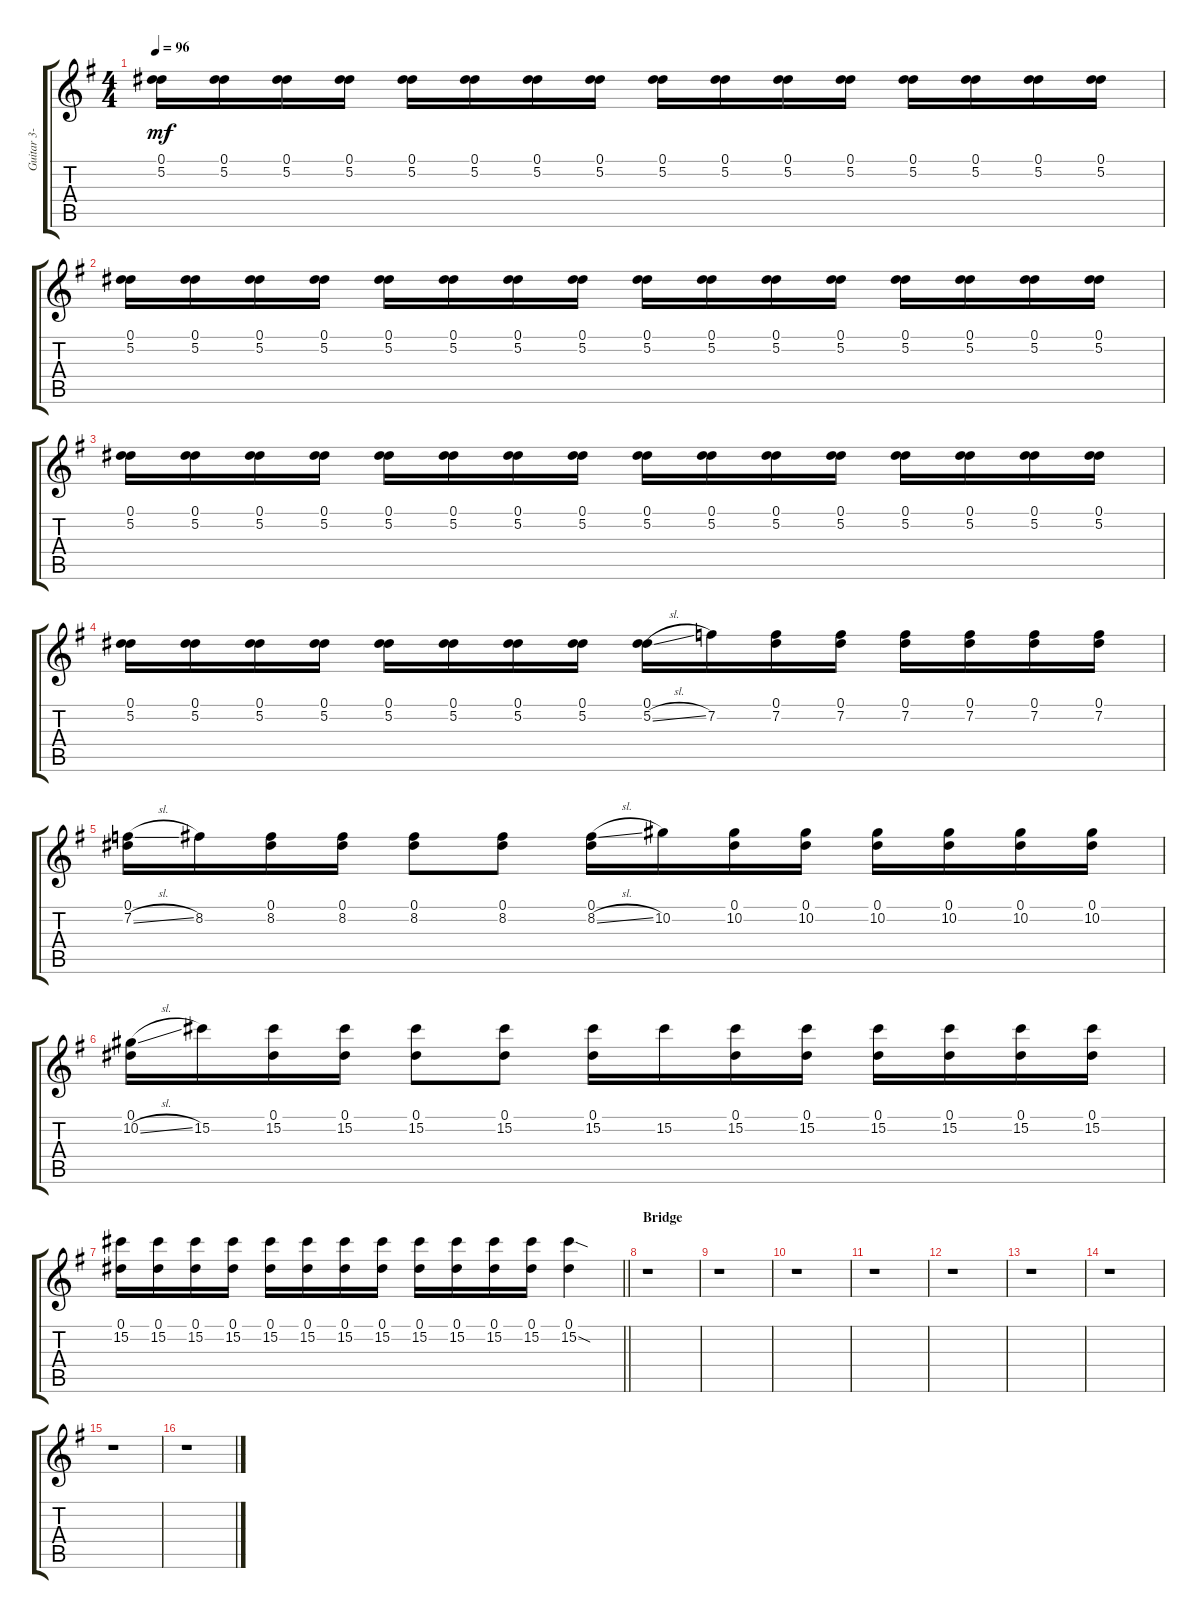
\track ("Guitar 3- Distortion" "Guitar 3- ") {instrument distortionguitar}
\staff {score tabs}
\tuning (Eb4 Bb3 Gb3 Db3 Ab2 Db2) {hide}
\ts (4 4)
\tempo 96
\clef g2
\ks g
(0.1 5.2).16{dy mf} (0.1 5.2).16 (0.1 5.2).16 (0.1 5.2).16 (0.1 5.2).16 (0.1 5.2).16 (0.1 5.2).16 (0.1 5.2).16 (0.1 5.2).16 (0.1 5.2).16 (0.1 5.2).16 (0.1 5.2).16 (0.1 5.2).16 (0.1 5.2).16 (0.1 5.2).16 (0.1 5.2).16 |
(0.1 5.2).16 (0.1 5.2).16 (0.1 5.2).16 (0.1 5.2).16 (0.1 5.2).16 (0.1 5.2).16 (0.1 5.2).16 (0.1 5.2).16 (0.1 5.2).16 (0.1 5.2).16 (0.1 5.2).16 (0.1 5.2).16 (0.1 5.2).16 (0.1 5.2).16 (0.1 5.2).16 (0.1 5.2).16 |
(0.1 5.2).16 (0.1 5.2).16 (0.1 5.2).16 (0.1 5.2).16 (0.1 5.2).16 (0.1 5.2).16 (0.1 5.2).16 (0.1 5.2).16 (0.1 5.2).16 (0.1 5.2).16 (0.1 5.2).16 (0.1 5.2).16 (0.1 5.2).16 (0.1 5.2).16 (0.1 5.2).16 (0.1 5.2).16 |
(0.1 5.2).16 (0.1 5.2).16 (0.1 5.2).16 (0.1 5.2).16 (0.1 5.2).16 (0.1 5.2).16 (0.1 5.2).16 (0.1 5.2).16 (0.1 5.2{sl}).16 7.2.16 (0.1 7.2).16 (0.1 7.2).16 (0.1 7.2).16 (0.1 7.2).16 (0.1 7.2).16 (0.1 7.2).16 |
(0.1 7.2{sl}).16 8.2.16 (0.1 8.2).16 (0.1 8.2).16 (0.1 8.2).8 (0.1 8.2).8 (0.1 8.2{sl}).16 10.2.16 (0.1 10.2).16 (0.1 10.2).16 (0.1 10.2).16 (0.1 10.2).16 (0.1 10.2).16 (0.1 10.2).16 |
(0.1 10.2{sl}).16 15.2.16 (0.1 15.2).16 (0.1 15.2).16 (0.1 15.2).8 (0.1 15.2).8 (0.1 15.2).16 15.2.16 (0.1 15.2).16 (0.1 15.2).16 (0.1 15.2).16 (0.1 15.2).16 (0.1 15.2).16 (0.1 15.2).16 |
\barLineRight lightlight
(0.1 15.2).16 (0.1 15.2).16 (0.1 15.2).16 (0.1 15.2).16 (0.1 15.2).16 (0.1 15.2).16 (0.1 15.2).16 (0.1 15.2).16 (0.1 15.2).16 (0.1 15.2).16 (0.1 15.2).16 (0.1 15.2).16 (0.1 15.2{sod}).4 |
\section ("" "Bridge")
r.1 |
r.1 |
r.1 |
r.1 |
r.1 |
r.1 |
r.1 |
r.1 |
r.1
